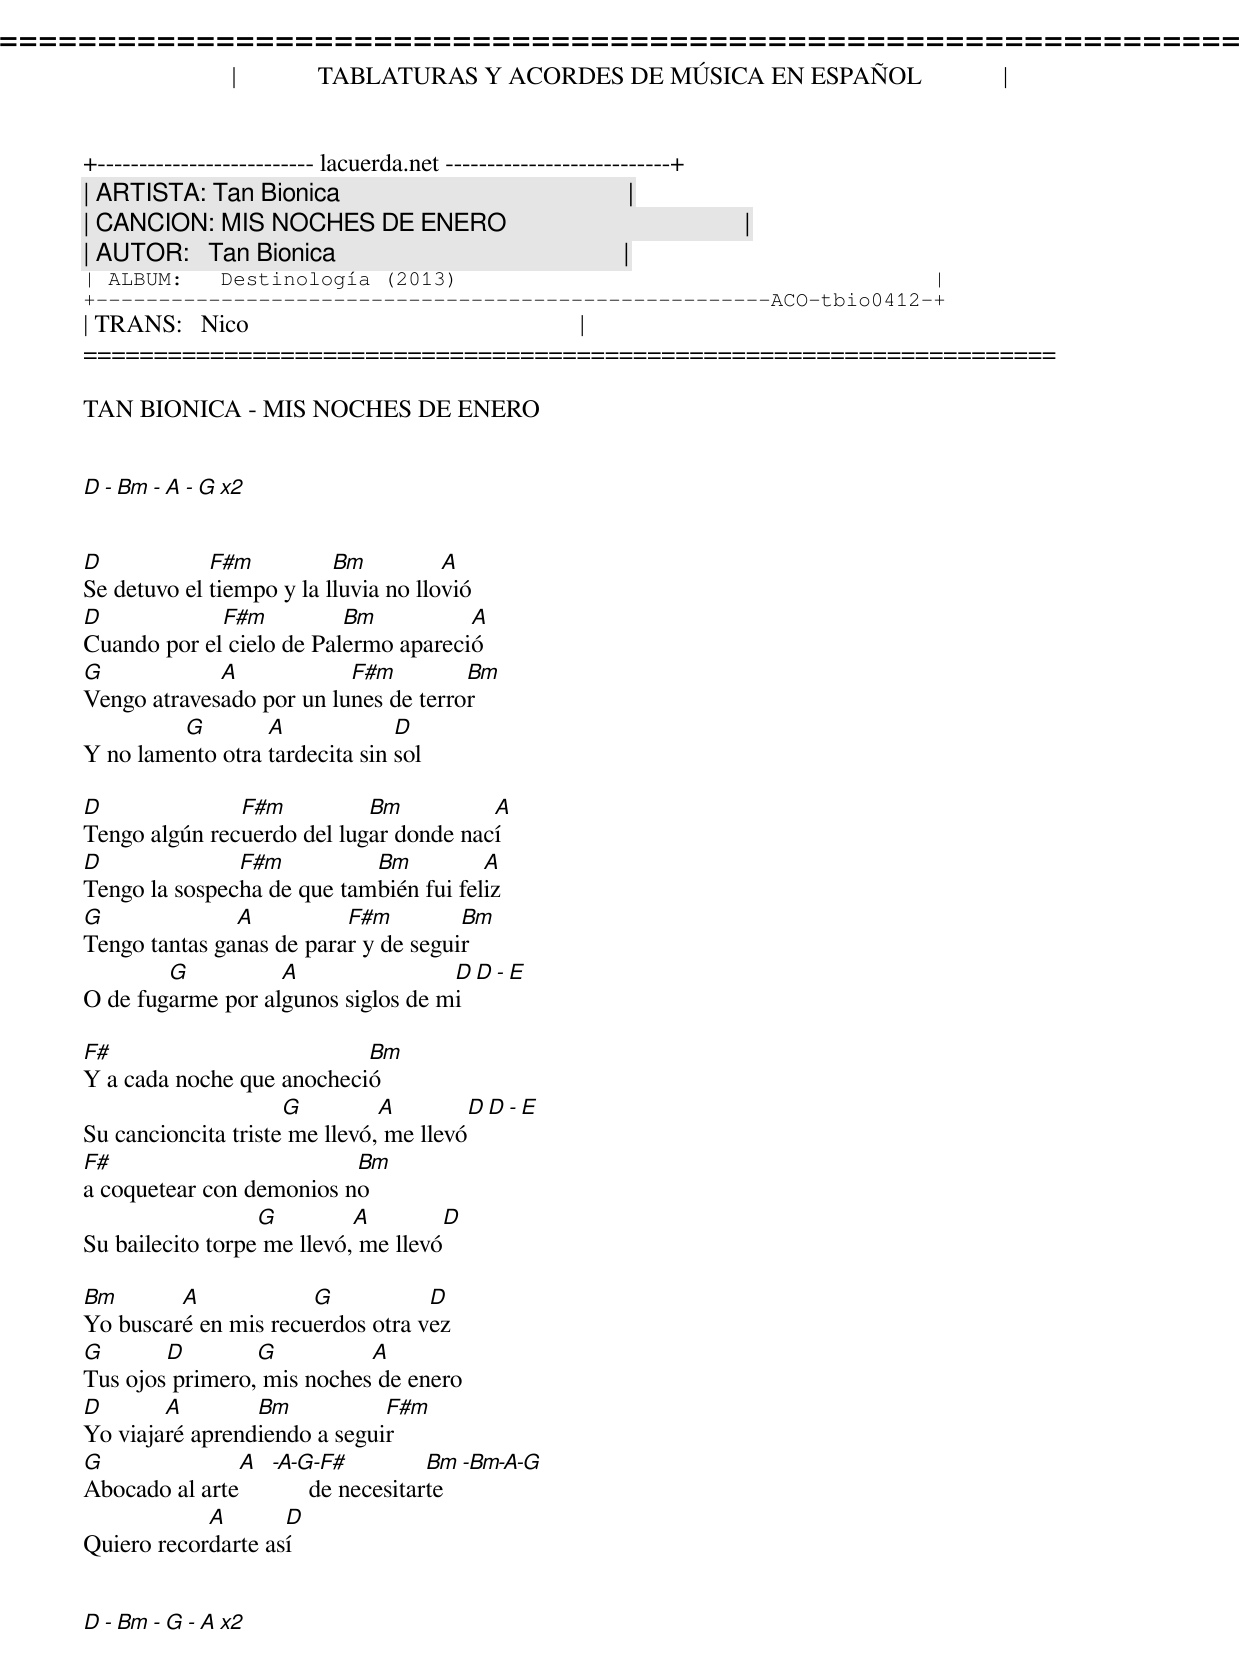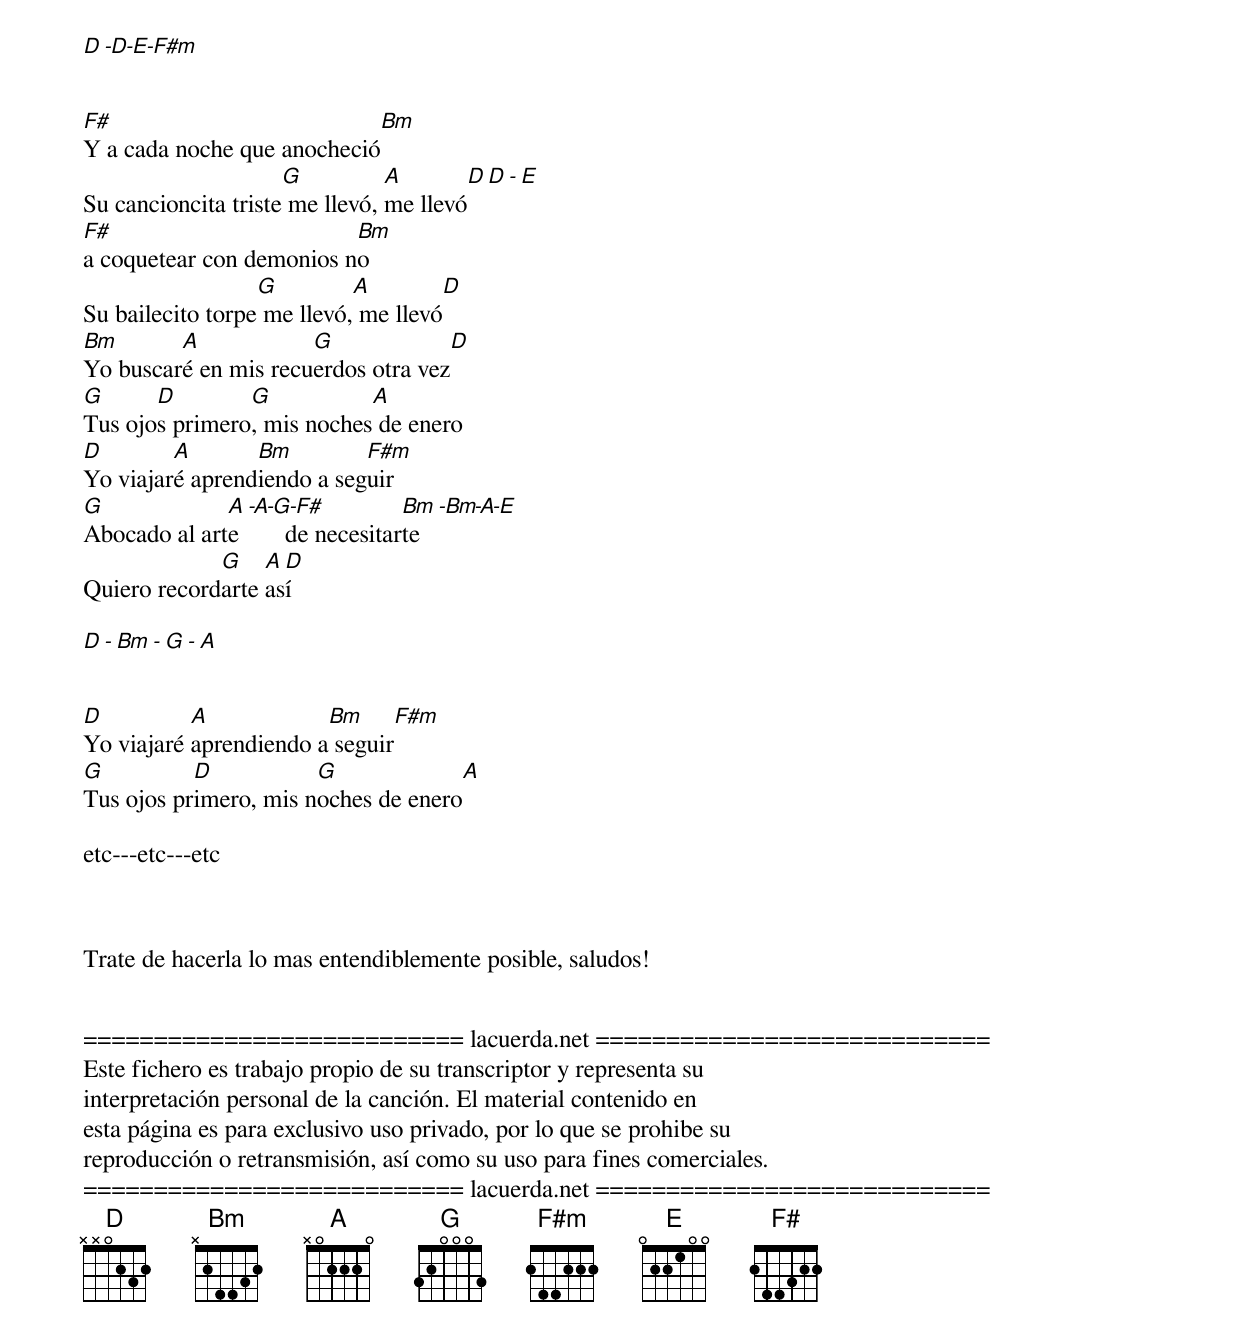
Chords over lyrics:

=====================================================================
|             TABLATURAS Y ACORDES DE MÚSICA EN ESPAÑOL             |
+-------------------------- lacuerda.net ---------------------------+
| ARTISTA: Tan Bionica                                              |
| CANCION: MIS NOCHES DE ENERO                                      |
| AUTOR:   Tan Bionica                                              |
| ALBUM:   Destinología (2013)                                      |
+------------------------------------------------------ACO-tbio0412-+
| TRANS:   Nico                                                     |
=====================================================================

TAN BIONICA - MIS NOCHES DE ENERO


D - Bm - A - G x2


D            F#m          Bm          A
Se detuvo el tiempo y la lluvia no llovió
D            F#m          Bm          A
Cuando por el cielo de Palermo apareció
G            A            F#m         Bm
Vengo atravesado por un lunes de terror
         G        A             D
Y no lamento otra tardecita sin sol

D              F#m          Bm          A
Tengo algún recuerdo del lugar donde nací
D              F#m          Bm          A
Tengo la sospecha de que también fui feliz
G              A          F#m         Bm
Tengo tantas ganas de parar y de seguir
        G          A                D     D - E
O de fugarme por algunos siglos de mi

F#                         Bm
Y a cada noche que anocheció
                     G         A         D     D - E
Su cancioncita triste me llevó, me llevó
F#                        Bm
a coquetear con demonios no
                  G         A           D
Su bailecito torpe me llevó, me llevó

Bm       A            G           D
Yo buscaré en mis recuerdos otra vez
G       D        G          A
Tus ojos primero, mis noches de enero
D       A        Bm           F#m
Yo viajaré aprendiendo a seguir
G              A -A-G-F#           Bm -Bm-A-G
Abocado al arte        de necesitarte
            A       D
Quiero recordarte así


D - Bm - G - A x2

D     -D-E-F#m


F#                          Bm
Y a cada noche que anocheció
                     G          A       D    D - E
Su cancioncita triste me llevó, me llevó
F#                        Bm
a coquetear con demonios no
                  G         A         D
Su bailecito torpe me llevó, me llevó
Bm       A            G             D
Yo buscaré en mis recuerdos otra vez
G      D        G           A
Tus ojos primero, mis noches de enero
D        A       Bm         F#m
Yo viajaré aprendiendo a seguir
G             A -A-G-F#           Bm -Bm-A-E
Abocado al arte       de necesitarte
             G    A D
Quiero recordarte así

D - Bm - G - A


D          A            Bm             F#m
Yo viajaré aprendiendo a seguir
G          D           G                A
Tus ojos primero, mis noches de enero

etc---etc---etc



Trate de hacerla lo mas entendiblemente posible, saludos!


=========================== lacuerda.net ============================
Este fichero es trabajo propio de su transcriptor y representa su
interpretación personal de la canción. El material contenido en
esta página es para exclusivo uso privado, por lo que se prohibe su
reproducción o retransmisión, así como su uso para fines comerciales.
=========================== lacuerda.net ============================
